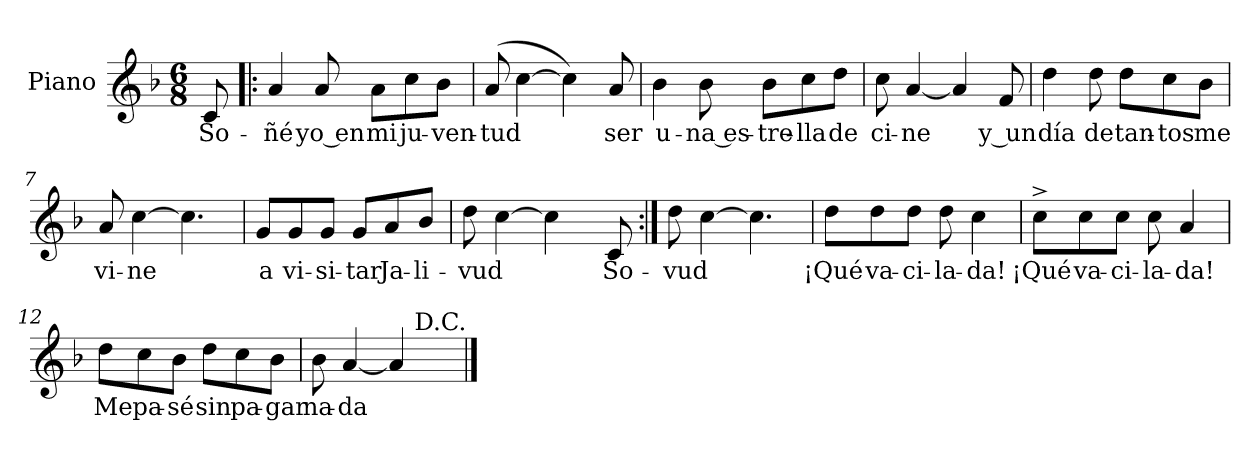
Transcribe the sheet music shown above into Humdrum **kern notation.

**kern	**text
*part1	*part1
*staff1	*staff1
*I"Piano	*
*I'Pno.	*
*clefG2	*
*k[b-]	*
*F:	*
*M6/8	*
=1	=1
8c/	So-
=2!|:	=2!|:
4a/	-ñé
8a/	yo en
8a\L	mi
8cc\	ju-
8b-\J	-ven-
=3	=3
(>8a/	-tud
[4cc\	.
4cc\])	.
8a/	ser
=4	=4
4b-\	u-
8b-\	-na es-
8b-\L	-tre-
8cc\	-lla
8dd\J	de
=5	=5
8cc\	ci-
[4a/	-ne
4a/]	.
8f/	y un
=6	=6
4dd\	día
8dd\	de
8dd\L	tan-
8cc\	-tos
8b-\J	me
=7	=7
8a/	vi-
[4cc\	-ne
4.cc\]	.
=8	=8
8g/L	a
8g/	vi-
8g/J	-si-
8g/L	-tar
8a/	Ja-
8b-/J	-li-
=9a	=9a
8dd\	-vud
[4cc\	.
!LO:N:vis=4	!
4.cc\]	.
8c/	So-
=9b:|!	=9b:|!
8dd\	-vud
[4cc\	.
4.cc\]	.
=10	=10
8dd\L	¡Qué
8dd\	va-
8dd\J	-ci-
8dd\	-la-
4cc\	-da!
=11	=11
8cc^\L	¡Qué
8cc\	va-
8cc\J	-ci-
8cc\	-la-
4a/	-da!
=12	=12
8dd\L	Me
8cc\	pa-
8b-\J	-sé
8dd\L	sin
8cc\	pa-
8b-\J	-gar
=13	=13
8b-\	na-
[4a/	-da
4a/]	.
8ryy	.
!LO:TX:a:rj:t=D.C.	!
==	==
*-	*-
